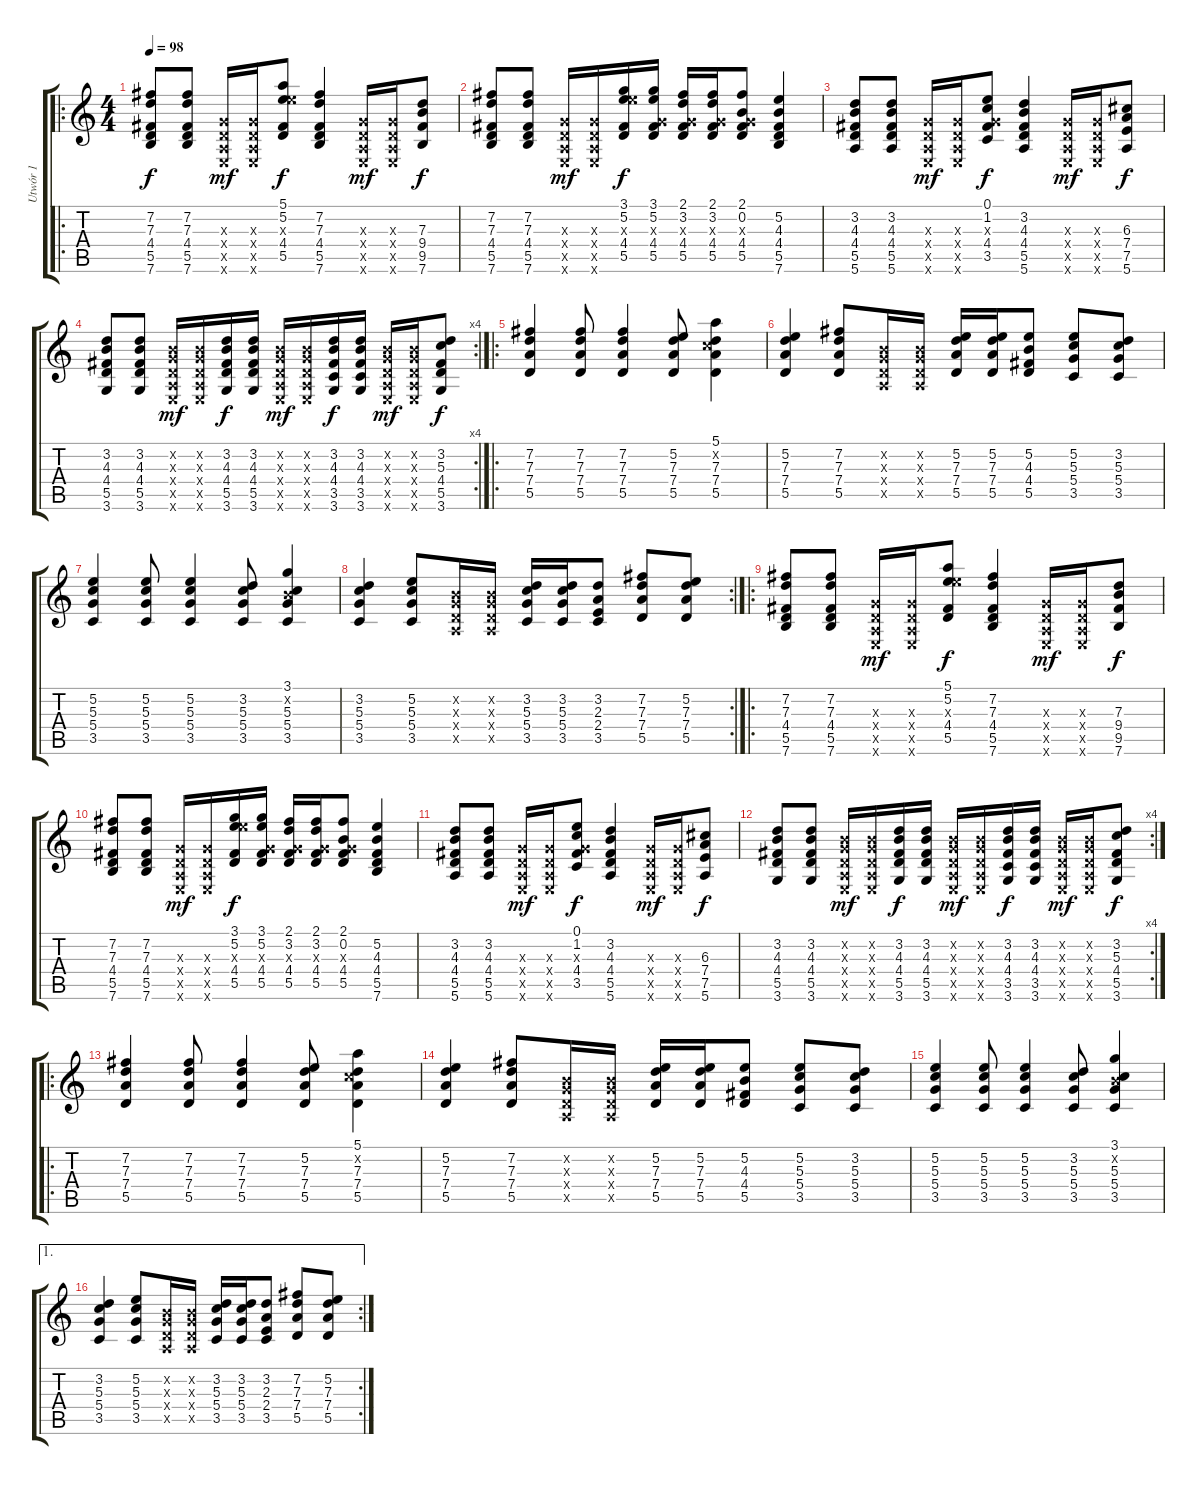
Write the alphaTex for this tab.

\track ("Utwór 1" "Utwór 1") {instrument acousticguitarsteel}
\staff {score tabs}
\tuning (E4 B3 G3 D3 A2 E2) {hide}
\ro
\ts (4 4)
\tempo 98
\clef g2
\ks c
(7.2 7.3 4.4 5.5 7.6).8{dy f instrument acousticguitarsteel} (7.2 7.3 4.4 5.5 7.6).8 (0.3{x} 0.4{x} 0.5{x} 0.6{x}).16{dy mf} (0.3{x} 0.4{x} 0.5{x} 0.6{x}).16 (5.1 5.2 9.3{x} 4.4 5.5).8{dy f} (7.2 7.3 4.4 5.5 7.6).4 (0.3{x} 0.4{x} 0.5{x} 0.6{x}).16{dy mf} (0.3{x} 0.4{x} 0.5{x} 0.6{x}).16 (7.3 9.4 9.5 7.6).8{dy f} |
(7.2 7.3 4.4 5.5 7.6).8 (7.2 7.3 4.4 5.5 7.6).8 (0.3{x} 0.4{x} 0.5{x} 0.6{x}).16{dy mf} (0.3{x} 0.4{x} 0.5{x} 0.6{x}).16 (3.1 5.2 9.3{x} 4.4 5.5).16{dy f} (3.1 5.2 0.3{x} 4.4 5.5).16 (2.1 3.2 0.3{x} 4.4 5.5).16 (2.1 3.2 0.3{x} 4.4 5.5).16 (2.1 0.2 0.3{x} 4.4 5.5).8 (5.2 4.3 4.4 5.5 7.6).4 |
(3.2 4.3 4.4 5.5 5.6).8 (3.2 4.3 4.4 5.5 5.6).8 (0.3{x} 0.4{x} 0.5{x} 0.6{x}).16{dy mf} (0.3{x} 0.4{x} 0.5{x} 0.6{x}).16 (0.1 1.2 0.3{x} 4.4 3.5).8{dy f} (3.2 4.3 4.4 5.5 5.6).4 (0.3{x} 0.4{x} 0.5{x} 0.6{x}).16{dy mf} (0.3{x} 0.4{x} 0.5{x} 0.6{x}).16 (6.3 7.4 7.5 5.6).8{dy f} |
\rc 4
(3.2 4.3 4.4 5.5 3.6).8 (3.2 4.3 4.4 5.5 3.6).8 (0.2{x} 0.3{x} 0.4{x} 0.5{x} 0.6{x}).16{dy mf} (0.2{x} 0.3{x} 0.4{x} 0.5{x} 0.6{x}).16 (3.2 4.3 4.4 5.5 3.6).16{dy f} (3.2 4.3 4.4 5.5 3.6).16 (0.2{x} 0.3{x} 0.4{x} 0.5{x} 0.6{x}).16{dy mf} (0.2{x} 0.3{x} 0.4{x} 0.5{x} 0.6{x}).16 (3.2 4.3 4.4 3.5 3.6).16{dy f} (3.2 4.3 4.4 3.5 3.6).16 (0.2{x} 0.3{x} 0.4{x} 0.5{x} 0.6{x}).16{dy mf} (0.2{x} 0.3{x} 0.4{x} 0.5{x} 0.6{x}).16 (3.2 5.3 4.4 5.5 3.6).8{dy f} |
\ro
(7.2 7.3 7.4 5.5).4 (7.2 7.3 7.4 5.5).8 (7.2 7.3 7.4 5.5).4 (5.2 7.3 7.4 5.5).8 (5.1 1.2{x} 7.3 7.4 5.5).4 |
(5.2 7.3 7.4 5.5).4 (7.2 7.3 7.4 5.5).8 (0.2{x} 0.3{x} 0.4{x} 0.5{x}).16 (0.2{x} 0.3{x} 0.4{x} 0.5{x}).16 (5.2 7.3 7.4 5.5).16 (5.2 7.3 7.4 5.5).16 (5.2 4.3 4.4 5.5).8 (5.2 5.3 5.4 3.5).8 (3.2 5.3 5.4 3.5).8 |
(5.2 5.3 5.4 3.5).4 (5.2 5.3 5.4 3.5).8 (5.2 5.3 5.4 3.5).4 (3.2 5.3 5.4 3.5).8 (3.1 0.2{x} 5.3 5.4 3.5).4 |
\rc 2
(3.2 5.3 5.4 3.5).4 (5.2 5.3 5.4 3.5).8 (0.2{x} 0.3{x} 0.4{x} 0.5{x}).16 (0.2{x} 0.3{x} 0.4{x} 0.5{x}).16 (3.2 5.3 5.4 3.5).16 (3.2 5.3 5.4 3.5).16 (3.2 2.3 2.4 3.5).8 (7.2 7.3 7.4 5.5).8 (5.2 7.3 7.4 5.5).8 |
\ro
(7.2 7.3 4.4 5.5 7.6).8 (7.2 7.3 4.4 5.5 7.6).8 (0.3{x} 0.4{x} 0.5{x} 0.6{x}).16{dy mf} (0.3{x} 0.4{x} 0.5{x} 0.6{x}).16 (5.1 5.2 9.3{x} 4.4 5.5).8{dy f} (7.2 7.3 4.4 5.5 7.6).4 (0.3{x} 0.4{x} 0.5{x} 0.6{x}).16{dy mf} (0.3{x} 0.4{x} 0.5{x} 0.6{x}).16 (7.3 9.4 9.5 7.6).8{dy f} |
(7.2 7.3 4.4 5.5 7.6).8 (7.2 7.3 4.4 5.5 7.6).8 (0.3{x} 0.4{x} 0.5{x} 0.6{x}).16{dy mf} (0.3{x} 0.4{x} 0.5{x} 0.6{x}).16 (3.1 5.2 9.3{x} 4.4 5.5).16{dy f} (3.1 5.2 0.3{x} 4.4 5.5).16 (2.1 3.2 0.3{x} 4.4 5.5).16 (2.1 3.2 0.3{x} 4.4 5.5).16 (2.1 0.2 0.3{x} 4.4 5.5).8 (5.2 4.3 4.4 5.5 7.6).4 |
(3.2 4.3 4.4 5.5 5.6).8 (3.2 4.3 4.4 5.5 5.6).8 (0.3{x} 0.4{x} 0.5{x} 0.6{x}).16{dy mf} (0.3{x} 0.4{x} 0.5{x} 0.6{x}).16 (0.1 1.2 0.3{x} 4.4 3.5).8{dy f} (3.2 4.3 4.4 5.5 5.6).4 (0.3{x} 0.4{x} 0.5{x} 0.6{x}).16{dy mf} (0.3{x} 0.4{x} 0.5{x} 0.6{x}).16 (6.3 7.4 7.5 5.6).8{dy f} |
\rc 4
(3.2 4.3 4.4 5.5 3.6).8 (3.2 4.3 4.4 5.5 3.6).8 (0.2{x} 0.3{x} 0.4{x} 0.5{x} 0.6{x}).16{dy mf} (0.2{x} 0.3{x} 0.4{x} 0.5{x} 0.6{x}).16 (3.2 4.3 4.4 5.5 3.6).16{dy f} (3.2 4.3 4.4 5.5 3.6).16 (0.2{x} 0.3{x} 0.4{x} 0.5{x} 0.6{x}).16{dy mf} (0.2{x} 0.3{x} 0.4{x} 0.5{x} 0.6{x}).16 (3.2 4.3 4.4 3.5 3.6).16{dy f} (3.2 4.3 4.4 3.5 3.6).16 (0.2{x} 0.3{x} 0.4{x} 0.5{x} 0.6{x}).16{dy mf} (0.2{x} 0.3{x} 0.4{x} 0.5{x} 0.6{x}).16 (3.2 5.3 4.4 5.5 3.6).8{dy f} |
\ro
(7.2 7.3 7.4 5.5).4 (7.2 7.3 7.4 5.5).8 (7.2 7.3 7.4 5.5).4 (5.2 7.3 7.4 5.5).8 (5.1 1.2{x} 7.3 7.4 5.5).4 |
(5.2 7.3 7.4 5.5).4 (7.2 7.3 7.4 5.5).8 (0.2{x} 0.3{x} 0.4{x} 0.5{x}).16 (0.2{x} 0.3{x} 0.4{x} 0.5{x}).16 (5.2 7.3 7.4 5.5).16 (5.2 7.3 7.4 5.5).16 (5.2 4.3 4.4 5.5).8 (5.2 5.3 5.4 3.5).8 (3.2 5.3 5.4 3.5).8 |
(5.2 5.3 5.4 3.5).4 (5.2 5.3 5.4 3.5).8 (5.2 5.3 5.4 3.5).4 (3.2 5.3 5.4 3.5).8 (3.1 0.2{x} 5.3 5.4 3.5).4 |
\ae 1
\rc 2
(3.2 5.3 5.4 3.5).4 (5.2 5.3 5.4 3.5).8 (0.2{x} 0.3{x} 0.4{x} 0.5{x}).16 (0.2{x} 0.3{x} 0.4{x} 0.5{x}).16 (3.2 5.3 5.4 3.5).16 (3.2 5.3 5.4 3.5).16 (3.2 2.3 2.4 3.5).8 (7.2 7.3 7.4 5.5).8 (5.2 7.3 7.4 5.5).8
